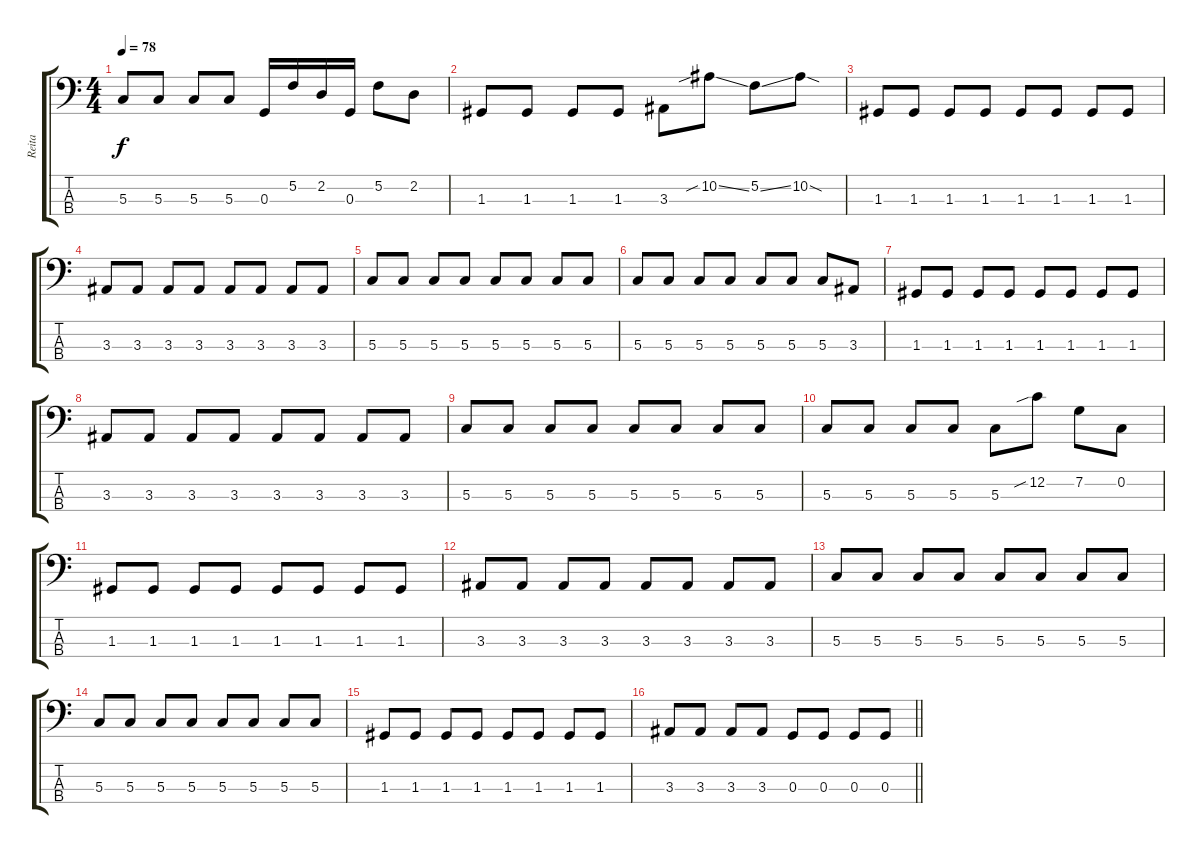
\track ("Reita" "Reita") {instrument electricbasspick}
\staff {score tabs}
\tuning (F2 C2 G1 D1) {hide}
\ts (4 4)
\tempo 78
\clef f4
\ks c
5.3.8{dy f} 5.3.8 5.3.8 5.3.8 0.3.16 5.2.16 2.2.16 0.3.16 5.2.8 2.2.8 |
1.3.8 1.3.8 1.3.8 1.3.8 3.3.8 10.2{sib ss}.8 5.2{ss}.8 10.2{sod}.8 |
1.3.8 1.3.8 1.3.8 1.3.8 1.3.8 1.3.8 1.3.8 1.3.8 |
3.3.8 3.3.8 3.3.8 3.3.8 3.3.8 3.3.8 3.3.8 3.3.8 |
5.3.8 5.3.8 5.3.8 5.3.8 5.3.8 5.3.8 5.3.8 5.3.8 |
5.3.8 5.3.8 5.3.8 5.3.8 5.3.8 5.3.8 5.3.8 3.3.8 |
1.3.8 1.3.8 1.3.8 1.3.8 1.3.8 1.3.8 1.3.8 1.3.8 |
3.3.8 3.3.8 3.3.8 3.3.8 3.3.8 3.3.8 3.3.8 3.3.8 |
5.3.8 5.3.8 5.3.8 5.3.8 5.3.8 5.3.8 5.3.8 5.3.8 |
5.3.8 5.3.8 5.3.8 5.3.8 5.3.8 12.2{sib}.8 7.2.8 0.2.8 |
1.3.8 1.3.8 1.3.8 1.3.8 1.3.8 1.3.8 1.3.8 1.3.8 |
3.3.8 3.3.8 3.3.8 3.3.8 3.3.8 3.3.8 3.3.8 3.3.8 |
5.3.8 5.3.8 5.3.8 5.3.8 5.3.8 5.3.8 5.3.8 5.3.8 |
5.3.8 5.3.8 5.3.8 5.3.8 5.3.8 5.3.8 5.3.8 5.3.8 |
1.3.8 1.3.8 1.3.8 1.3.8 1.3.8 1.3.8 1.3.8 1.3.8 |
\barLineRight lightlight
3.3.8 3.3.8 3.3.8 3.3.8 0.3.8 0.3.8 0.3.8 0.3.8
